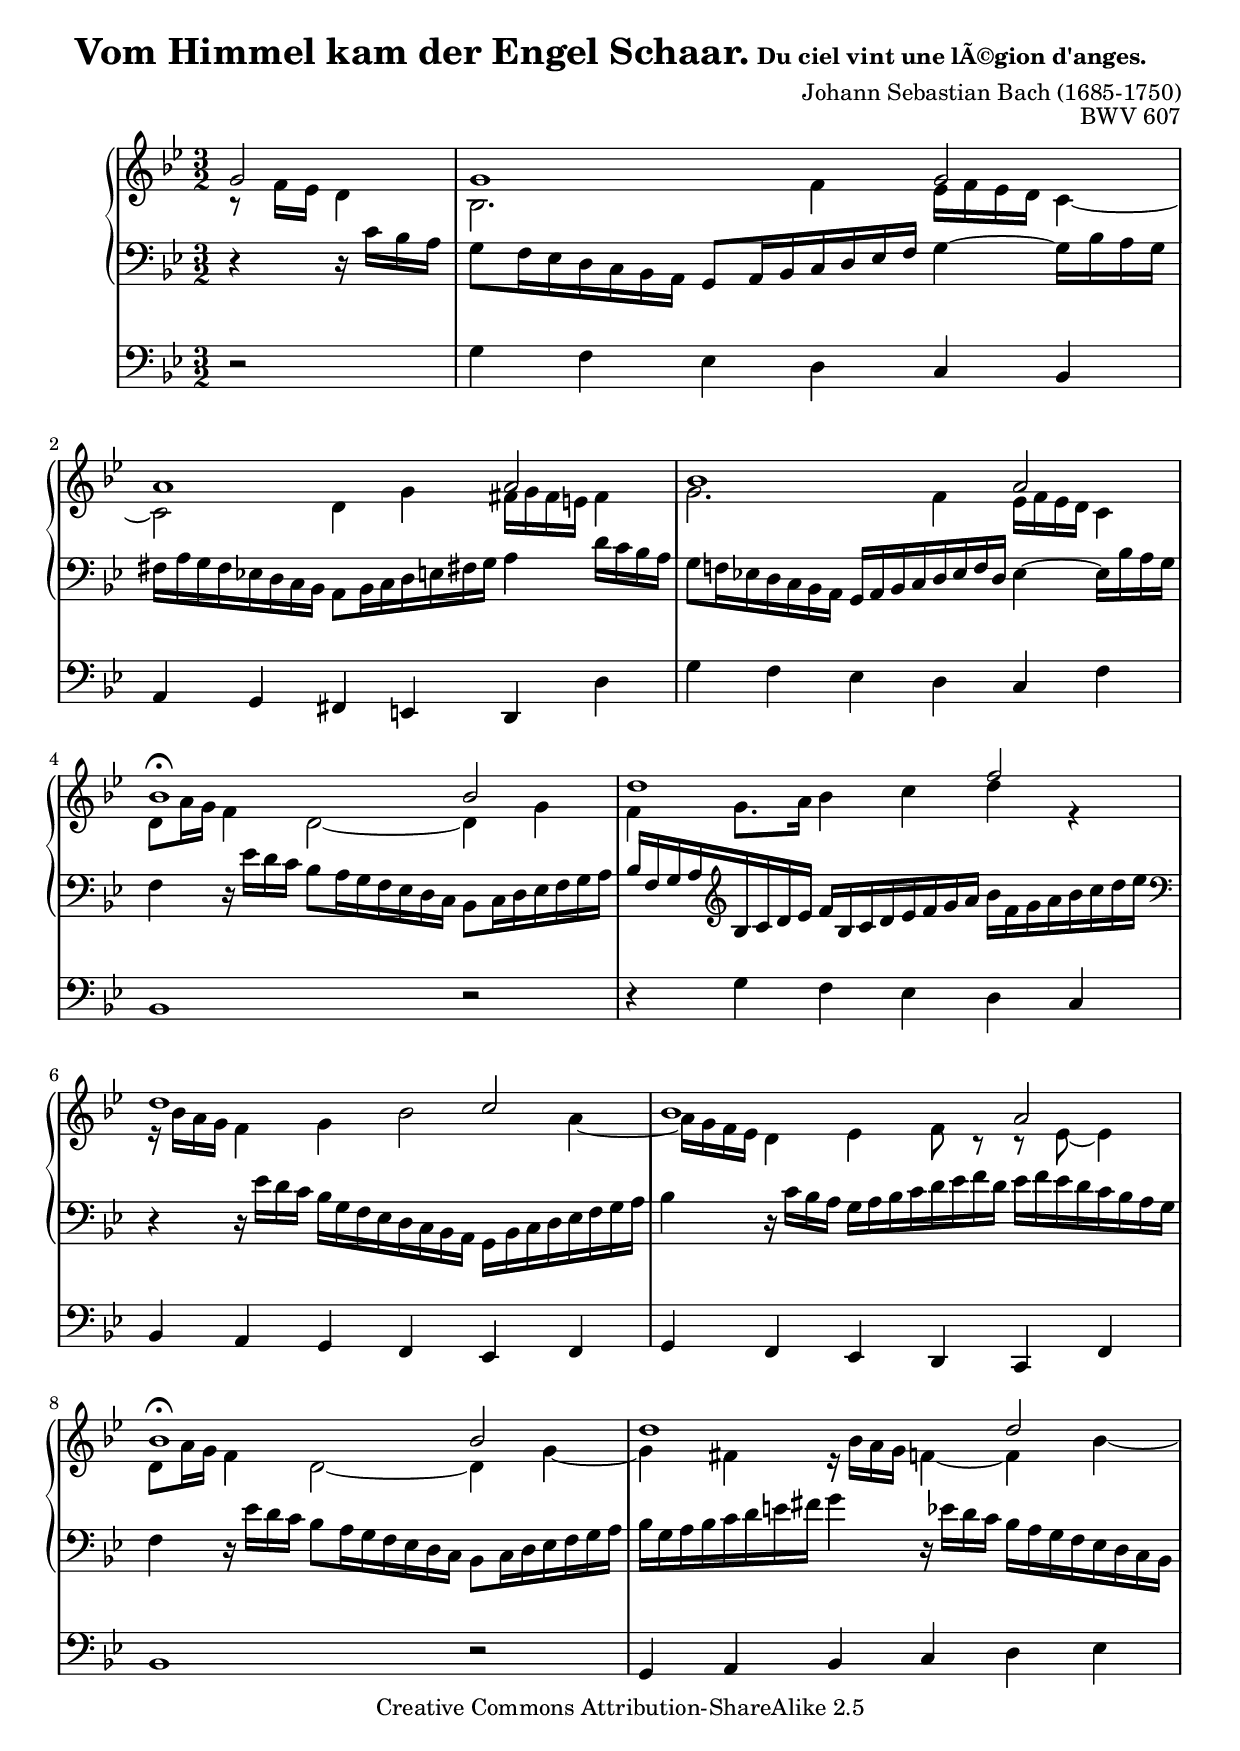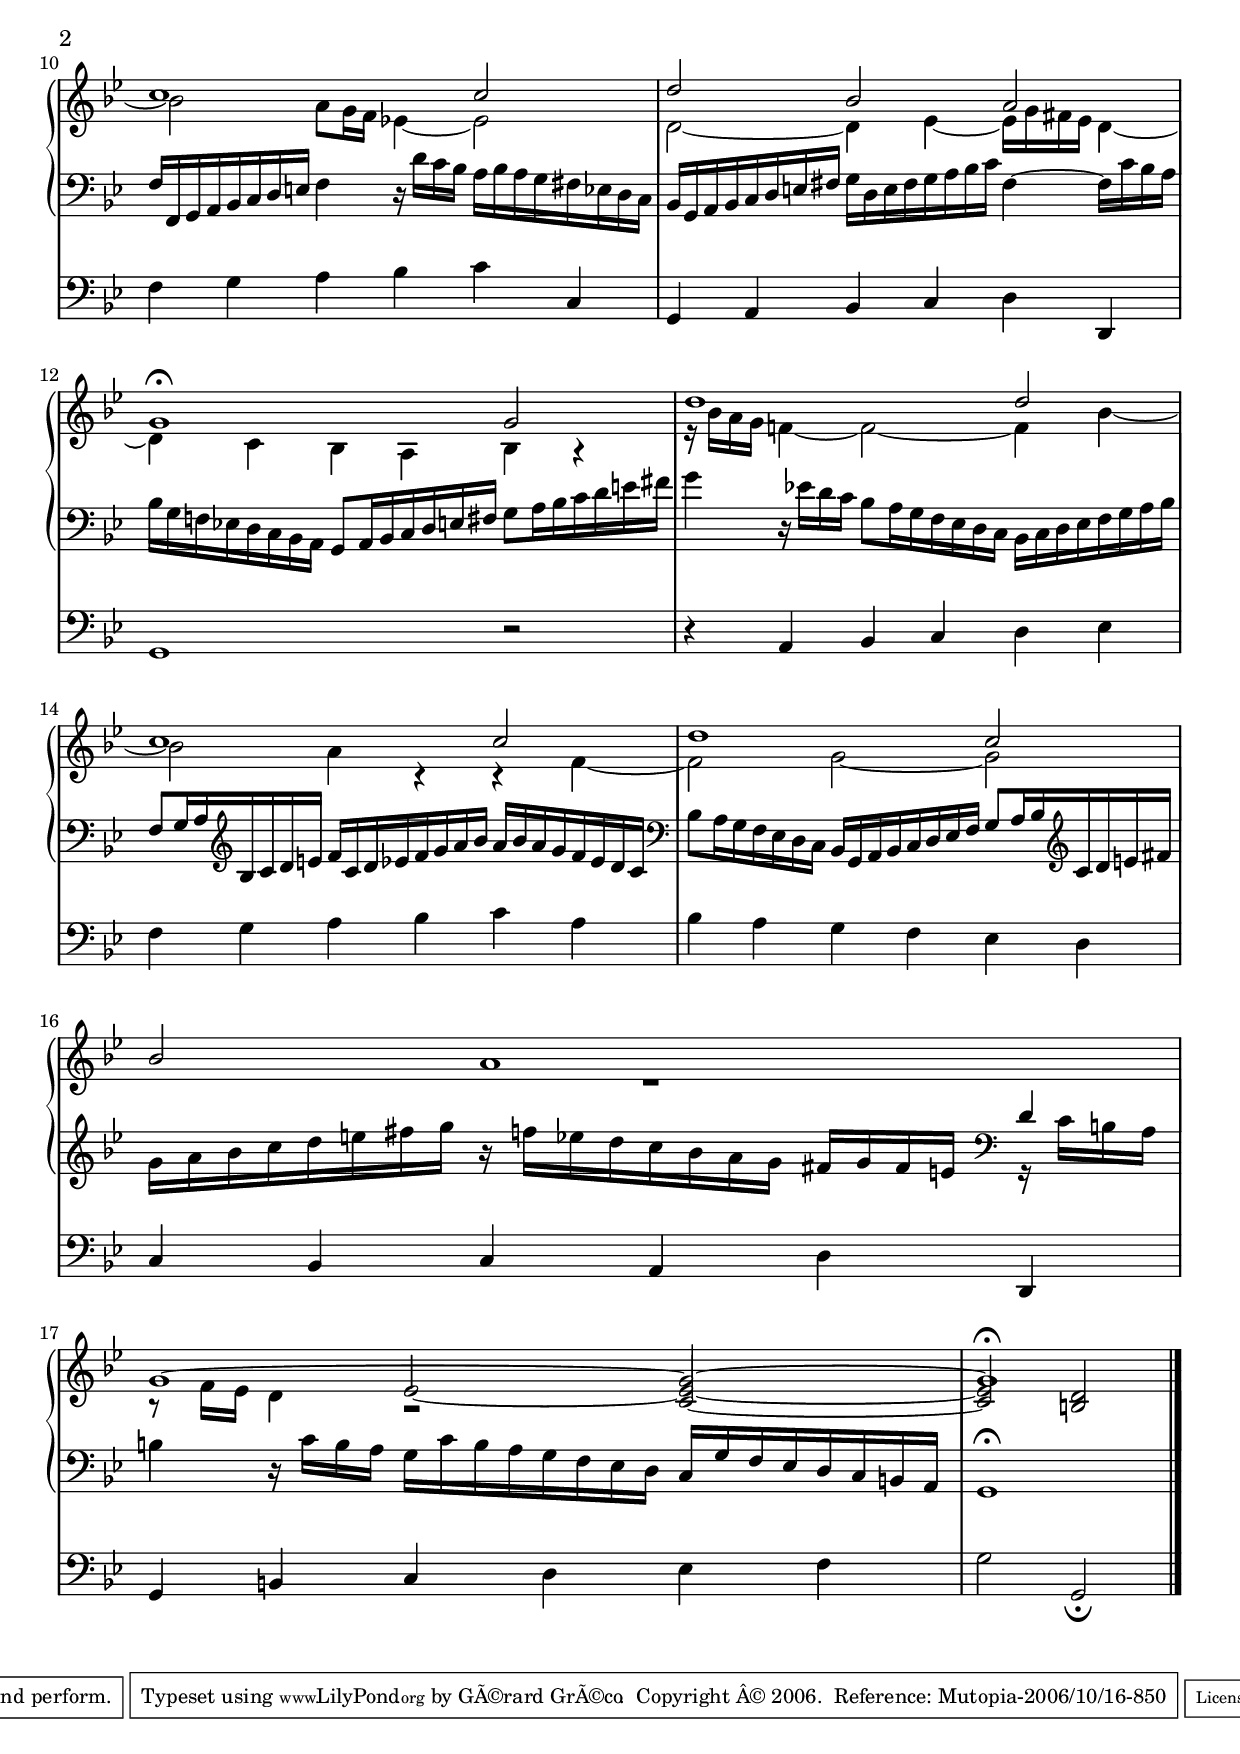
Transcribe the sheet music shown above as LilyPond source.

% -*- mode: LilyPond ; coding: utf-8 -*-

\version "2.8.7"
\include "italiano.ly" 
%% Version 1.
%% ComposÃ© avec le beau logiciel lyqi de N. Sceaux. 
%% La prÃ©sentation de l'avant-derniÃ¨re et de la 
%% derniÃ¨re mesures peut Ãªtre amÃ©liorÃ©e. 

\header{
  title = \markup {\center-align { "Vom Himmel kam der Engel Schaar." \normalsize "Du ciel vint une lÃ©gion d'anges." " "} }
  subtitle = ""
  piece = "" 
  instrument = ""
  composer = "Johann Sebastian Bach (1685-1750)"
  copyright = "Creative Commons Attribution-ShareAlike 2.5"
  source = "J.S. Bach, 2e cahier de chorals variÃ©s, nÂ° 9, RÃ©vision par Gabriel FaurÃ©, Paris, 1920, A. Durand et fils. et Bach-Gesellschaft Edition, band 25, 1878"
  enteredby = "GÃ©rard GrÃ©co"
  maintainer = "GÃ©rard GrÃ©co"
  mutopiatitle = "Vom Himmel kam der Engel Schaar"
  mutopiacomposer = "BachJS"
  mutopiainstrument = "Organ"
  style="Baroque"
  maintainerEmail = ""
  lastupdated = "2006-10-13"
  opus="BWV 607"
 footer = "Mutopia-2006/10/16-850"
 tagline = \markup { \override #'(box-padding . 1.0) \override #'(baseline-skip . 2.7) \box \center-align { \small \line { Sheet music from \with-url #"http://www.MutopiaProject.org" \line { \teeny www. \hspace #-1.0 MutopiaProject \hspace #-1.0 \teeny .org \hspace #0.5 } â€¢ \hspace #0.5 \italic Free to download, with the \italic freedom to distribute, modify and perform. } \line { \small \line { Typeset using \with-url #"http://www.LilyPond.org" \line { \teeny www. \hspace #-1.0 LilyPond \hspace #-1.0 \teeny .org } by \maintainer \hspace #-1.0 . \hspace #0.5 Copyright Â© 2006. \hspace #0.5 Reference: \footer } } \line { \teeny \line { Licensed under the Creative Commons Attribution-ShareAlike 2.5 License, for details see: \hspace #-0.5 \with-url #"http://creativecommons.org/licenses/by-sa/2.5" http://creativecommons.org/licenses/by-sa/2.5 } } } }
}

global = {
   \key sol \minor
   \time 3/2
}

%#(set-default-paper-size "a4" 'landscape)
%#(set-global-staff-size 18)

halsup = {
  \stemUp
  \tieUp
}

halsdown = {
  \stemDown
  \tieDown
}

staffup = {
   \change Staff = "dessus" \halsdown
}

staffdown = {
   \change Staff = "basse" \halsup
}

choral = \relative do'' {
  \global
  \halsup
  \override Script #'extra-offset = #'(0.0 . 0.2)
  \partial 2 sol2 
  %%  1 :
  sol1 sol2 
  la1 la2 
  sib1 la2 
  sib1^\fermata sib2 
  %%  5 :
  re1 fa2 
  re1 do2 
  sib1 la2 
  sib1^\fermata sib2 
  re1 re2
  %% 10 :
  do1 do2 
  re2 sib2 la2 
  sol1^\fermata sol2 
  re'1 re2 
  do1 do2
  %% 15 :
  re1 do2 
  sib2 la1 
  << { sol1 ~ sol2 ~ \partial 1 sol1^\fermata } \\ {s2 \stemUp mib2 ~ mib2 ~ mib2 re2} >> \bar "|."
}

alto = \relative do' {
  \global
  \halsdown
  \partial 2 r8 fa16 mib16 re4 
  %%  1 :
  sib2. fa'4 mib16 fa16 mib16 re16 do4 ~
  do2 re4 sol4 fad16 sol16 fad16 mi16 fad4 
  sol2. fa4 mib16 fa16 mib16 re16 do4 
  re8 la'16 sol16 fa4 re2 ~ re4 sol4 
  %%  5 :
  fa4 sol8. la16 sib4 do4 re4 r4 
  r16 sib16 la16 sol16 fa4 sol4 sib2 la4 ~
  la16 sol16 fa16 mib16 re4 mib4 fa8 r8 r8 mib8 ~ mib4 
  re8 la'16 sol16 fa4 re2 ~ re4 sol4 ~
  sol4 fad4 r16 sib16 la16 sol16 fa4 ~ fa4 sib4 ~
  %% 10 :
  sib2 la8 sol16 fa16 mib!4 ~ mib2 
  re2 ~ re4 mib4 ~ mib16 sol16 fad16 mib16 re4 ~
  re4 do4 sib4 la4 sib4 r4 
  r16 sib'16 la16 sol16 fa!4 ~ fa2 ~ fa4 sib4 ~
  sib2 la4 r4 r4 fa4 ~
  %% 15 :
  fa2 sol2 ~ sol2 
  R1. 
  r8 fa16 mib16 re4 \once\override Rest #'extra-offset = #'( 0.0 . -2.0 ) r2 do2 ~
  \partial 1 do2 si2
}

tenor = \relative do' {
  \global
  \clef "bass"
  \partial 2 r4 r16 do16 sib16 la16 
  %%  1 :
  sol8 fa16 mib16 re16 do16 sib16 la16 sol8 la16 sib16 do16 re16 mib16 fa16 sol4 ~ sol16 sib16 la16 sol16 
  fad16 la16 sol16 fad16 mib!16 re16 do16 sib16 la8 sib16 do16 re16 mi16 fad!16 sol16 la4 re16 do16 sib16 la16 
  sol8 fa!16 mib!16 re16 do16 sib16 la16 sol16 la16 sib16 do16 re16 mib16 fa16 re16 mib4 ~ mib16 sib'16 la16 sol16 
  fa4 r16 mib'16 re16 do16 sib8 la16 sol16 fa16 mib16 re16 do16 sib8 do16 re16 mib16 fa16 sol16 la16 
  %%  5 :
  sib16 fa16 sol16 la16 \clef "treble" sib16 do16 re16 mib16 fa16 sib,16 do16 re16 mib16 fa16 sol16 la16 sib16 fa16 sol16 la16 sib16 do16 re16 mib16 
  \clef "bass" r4 r16 mib,16 re16 do16 sib16 sol16 fa16 mib16 re16 do16 sib16 la16 sol16 sib16 do16 re16 mib16 fa16 sol16 la16 
  sib4 r16 do16 sib16 la16 sol16 la16 sib16 do16 re16 mib16 fa16 re16 mib16 fa16 mib16 re16 do16 sib16 la16 sol16 
  fa4 r16 mib'16 re16 do16 sib8 la16 sol16 fa16 mib16 re16 do16 sib8 do16 re16 mib16 fa16 sol16 la16 
  sib16 sol16 la16 sib16 do16 re16 mi!16 fad16 sol4 r16 mib16 re16 do16 sib16 la16 sol16 fa16 mib16 re16 do16 sib16 
  %% 10 :
  fa'16 fa,16 sol16 la16 sib16 do16 re16 mi16 fa4 r16 re'16 do16 sib16 la16 sib16 la16 sol16 fad16 mib!16 re16 do16 
  sib16 sol16 la16 sib16 do16 re16 mi16 fad16 sol16 re16 mi16 fad16 sol16 la16 sib16 do16 fad,4 ~ fad16 do'16 sib16 la16 
  sib16 sol16 fa!16 mib!16 re16 do16 sib16 la16 sol8 la16 sib16 do16 re16 mi!16 fad!16 sol8 la16 sib16 do16 re16 mi!16 fad!16 
  sol4 r16 mib!16 re16 do16 sib8 la16 sol16 fa16 mib16 re16 do16 \stemDown sib16 do16 re16 mib16 \stemNeutral fa16 sol16 la16 sib16 
  fa8 sol16 la16 \clef "treble" sib16 do16 re16 mi!16 fa16 do16 re16 mib16 fa16 sol16 la16 sib16 la16 sib16 la16 sol16 fa16 mib16 re16 do16 
  %% 15 :
  \clef "bass" sib8 la16 sol16 fa16 mib16 re16 do16 sib16 sol16 la16 sib16 do16 re16 mib16 fa16 sol8 la16 sib16 \clef "treble" do16 re16 mi16 fad16 
  sol16 la16 sib16 do16 re16 mi16 fad16 sol16 r16 fa16 mib16 re16 do16 sib16 la16 sol16 fad16 sol16 fad16 mi16 \clef "bass" << re4 \\ {r16 do16 si16 la16} >> 
  si4 r16 do16 si16 la16 sol16 do16 si16 la16 sol16 fa16 mib16 re16 do16 sol'16 fa16 mib16 re16 do16 si!16 la16 
  \partial 1 \once\override Script #'extra-offset = #'(0.0 . 0.2) sol1^\fermata
}


pedale = \relative do' {
  \global
  \clef "bass"
  \partial 2 r2
  %%  1 :
  sol4 fa4 mib4 re4 do4 sib4 
  la4 sol4 fad4 mi4 re4 re'4 
  sol4 fa4 mib4 re4 do4 fa4 
  sib,1 r2
  %%  5 :
  r4 sol'4 fa4 mib4 re4 do4 
  sib4 la4 sol4 fa4 mib4 fa4 
  sol4 fa4 mib4 re4 do4 fa4 
  sib1 r2 
  sol4 la4 sib4 do4 re4 mib4 
  %% 10 :
  fa4 sol4 la4 sib4 do4 do,4 
  sol4 la4 sib4 do4 re4 re,4 
  sol1 r2 
  r4 la4 sib4 do4 re4 mib4 
  fa4 sol4 la4 sib4 do4 la4 
  %% 15 :
  sib4 la4 sol4 fa4 mib4 re4 
  do4 sib4 do4 la4 re4 re,4 
  sol4 si4 do4 re4 mib4 fa4 
  \partial 1 sol2 \once\override Script #'extra-offset = #'(0.0 . -0.2) sol,2_\fermata
}

choralmidi = \relative do'' {
  \global
  \partial 2 sol4.. r16 
  %%  1 :
  sol2 ~ sol4.. r16 sol2 
  la2 ~ la4.. r16 la2 
  sib1 la2 
  sib2 ~ sib4.. r16 sib2 
  %%  5 :
  << re1. \\ { s1 fa2} >> 
  re1 do2 
  sib1 la2 
  sib2 ~ sib4.. r16 sib2 
  re2 ~ re4.. r16 re2
  %% 10 :
  do2 ~ do4.. r16 do2 
  re2 sib2 la2 
  sol2 ~ sol4.. r16 sol2 
  re'2 ~ re4.. r16 re2 
  do2 ~ do4.. r16 do2
  %% 15 :
  re1 do2 
  sib2 la1 
  << { sol1 ~ sol2 ~ \partial 1 sol1^\fermata } \\ {s2 \stemUp mib2 ~ mib2 ~ mib2 re2} >> \bar "|."
}

\paper {
  betweensystempadding = 1\mm
  betweensystemspace = 1\mm
  %raggedbottom = ##f
  %raggedlastbottom = ##f
  %headsep = 1\mm
  %aftertitlespace = 1\mm
  indent = 1\cm
  bottommargin = 4\mm 
  topmargin = 2\mm
}

\score{
\new StaffGroup \with{systemStartDelimiter = #'SystemStartBar } <<

 \new PianoStaff <<
   \new Staff = "dessus" << 
     \choral \\
     \alto 
   >>
   \new Staff = "basse" { 
     \clef "bass" 
     \tenor
   }
 >>
 \override Staff.VerticalAxisGroup #'minimum-Y-extent = #'(-1 . 2)
  \new Staff = "pedale" {
    
    \pedale
  }
>>
\layout{}
}

\score {
  <<
    \new Staff {
      \set Staff.midiInstrument = "pan flute"
      \choralmidi
    }
    \new Staff {
      \set Staff.midiInstrument = "recorder"
      \transpose do do' 
      \choralmidi
      }
    \new Staff {
      \set Staff.midiInstrument = "pan flute"
      \alto
    }
    \new Staff {
      \set Staff.midiInstrument = "pan flute"
      \tenor
    }
    \new Staff {
      \set Staff.midiInstrument = "pan flute"
      \pedale
    }
    \new Staff { % tempo staff
      \partial 2 s2
      s1.*17
      \partial 1 s2 \tempo 4 = 40 s4 \tempo 8 = 20 s4 
    }
  >>
  \midi{ \tempo 4 = 80 }
}

